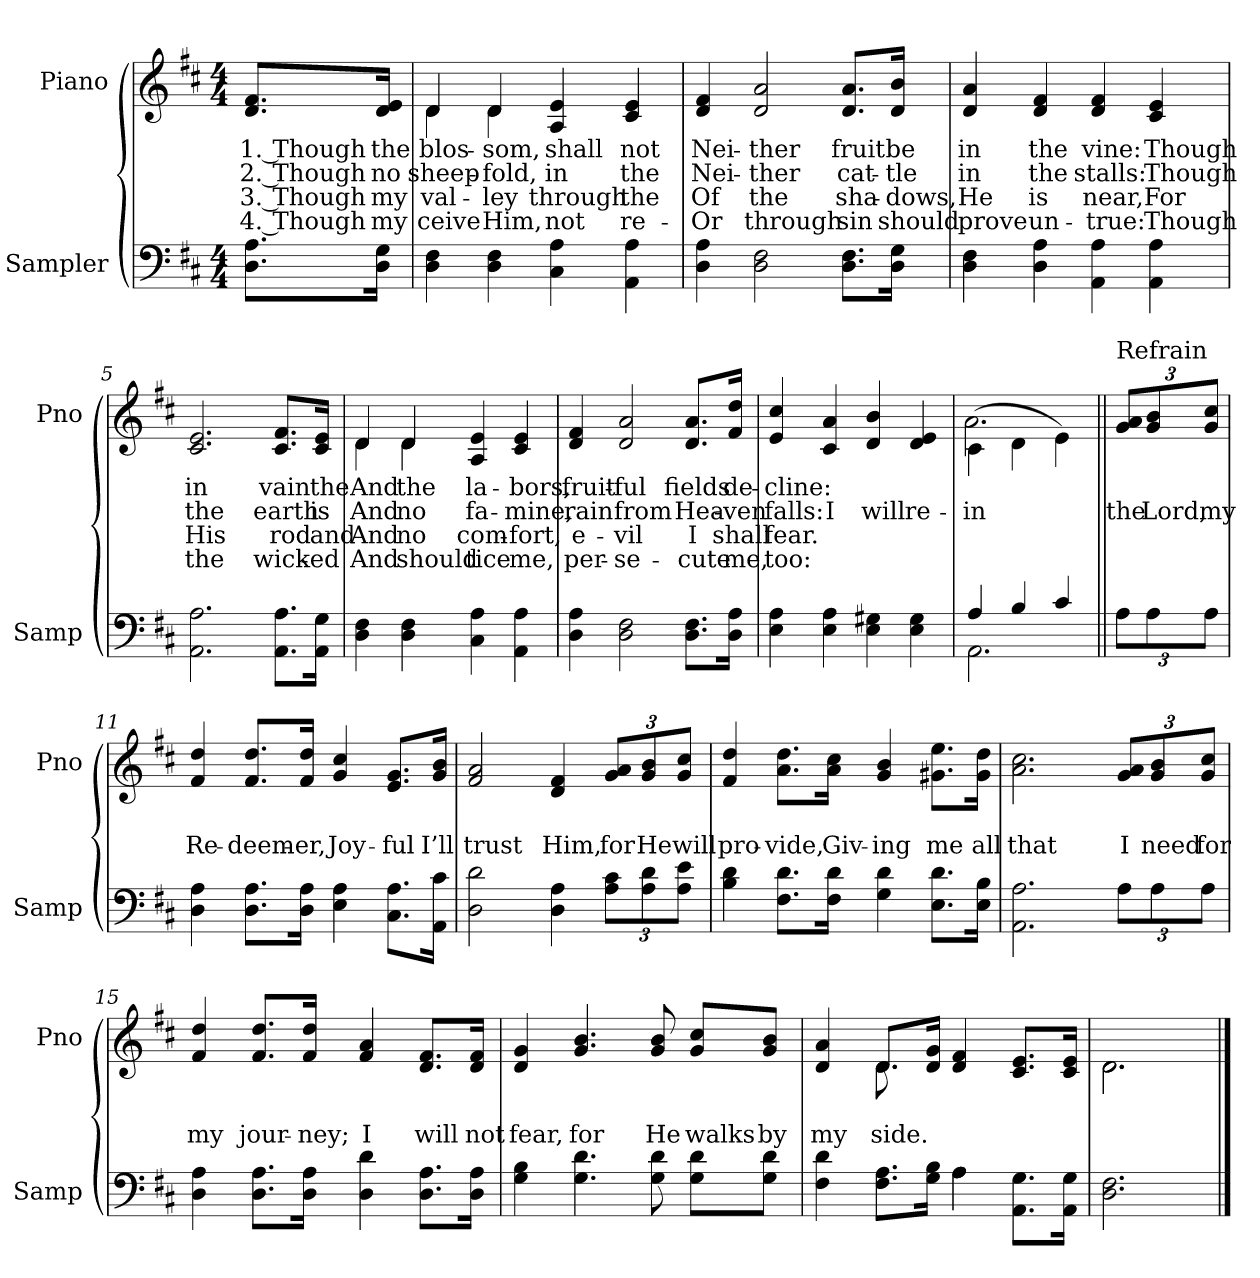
**kern	**kern	**text	**text	**text	**text
*part2	*part1	*part1	*part1	*part1	*part1
*staff2	*staff1	*staff1	*staff1	*staff1	*staff1
*I"Sampler	*I"Piano	*	*	*	*
*I'Samp	*I'Pno	*	*	*	*
*clefF4	*clefG2	*	*	*	*
*k[f#c#]	*k[f#c#]	*	*	*	*
*D:	*D:	*	*	*	*
*M4/4	*M4/4	*	*	*	*
=1	=1	=1	=1	=1	=1
8.D\ 8.A\L	8.d/ 8.f#/L	1. Though	2. Though	3. Though	4. Though
16D\ 16G\Jk	16d/ 16e/Jk	the	no	my	my
=2	=2	=2	=2	=2	=2
*	*^	*	*	*	*
4D 4F#	4d/	4d	blos-	sheep-	val-	-ceive
4D 4F#	4d/	4d	-som,	-fold,	-ley	Him,
4C# 4A	4A 4e	2ryy	shall	in	through	not
4AA 4A	4c# 4e	.	not	the	the	re-
*	*v	*v	*	*	*	*
=3	=3	=3	=3	=3	=3
4D 4A	4d 4f#	Nei-	Nei-	Of	Or
2D 2F#	2d 2a	-ther	-ther	the	through
8.D\ 8.F#\L	8.d/ 8.a/L	fruit	cat-	sha-	sin
16D\ 16G\Jk	16d/ 16b/Jk	be	-tle	-dows,	should
=4	=4	=4	=4	=4	=4
4D 4F#	4d 4a	in	in	He	prove
4D 4A	4d 4f#	the	the	is	un-
4AA 4A	4d 4f#	vine:	stalls:	near,	-true:
4AA 4A	4c# 4e	Though	Though	For	Though
=5	=5	=5	=5	=5	=5
2.AA 2.A	2.c# 2.e	in	the	His	the
8.AA\ 8.A\L	8.c#/ 8.f#/L	vain	earth	rod	wick-
16AA\ 16G\Jk	16c#/ 16e/Jk	the	is	and	-ed
=6	=6	=6	=6	=6	=6
*	*^	*	*	*	*
4D 4F#	4d/	4d	And	And	And	And
4D 4F#	4d/	4d	the	no	no	should
4C# 4A	4A 4e	2ryy	la-	fa-	com-	-tice
4AA 4A	4c# 4e	.	-bors,	-mine,	-fort,	me,
*	*v	*v	*	*	*	*
=7	=7	=7	=7	=7	=7
4D 4A	4d 4f#	fruit-	rain	e-	per-
2D 2F#	2d 2a	-ful	from	-vil	-se-
8.D\ 8.F#\L	8.d/ 8.a/L	fields	Hea-	I	-cute
16D\ 16A\Jk	16f#/ 16dd/Jk	de-	-ven	shall	me,
=8	=8	=8	=8	=8	=8
4E 4A	4e 4cc#	-cline:	falls:	fear.	too:
4E 4A	4c# 4a	.	I	.	.
4E 4G#X	4d 4b	.	will	.	.
4E 4G#	4d 4e	.	re-	.	.
=9	=9	=9	=9	=9	=9
*^	*^	*	*	*	*
4A/	2.AA	(4c#\	2.a	.	in	.	.
4B	.	4d\	.	.	.	.	.
4c#	.	4e\)	.	.	.	.	.
*v	*v	*	*	*	*	*	*
*	*v	*v	*	*	*	*
=10||	=10||	=10||	=10||	=10||	=10||
!	!LO:TX:t=Refrain	!	!	!	!
12A\L	12g/ 12a/L	.	the	.	.
12A\	12g/ 12b/	.	Lord,	.	.
12A\J	12g/ 12cc#/J	.	my	.	.
=11	=11	=11	=11	=11	=11
4D 4A	4f# 4dd	.	Re-	.	.
8.D\ 8.A\L	8.f#/ 8.dd/L	.	-deem-	.	.
16D\ 16A\Jk	16f#/ 16dd/Jk	.	-er,	.	.
4E 4A	4g 4cc#	.	Joy-	.	.
8.C#\ 8.A\L	8.e/ 8.g/L	.	-ful	.	.
16AA\ 16c#\Jk	16g/ 16b/Jk	.	I’ll	.	.
=12	=12	=12	=12	=12	=12
2D 2d	2f# 2a	.	trust	.	.
4D 4A	4d 4f#	.	Him,	.	.
12A\ 12c#\L	12g/ 12a/L	.	for	.	.
12A\ 12d\	12g/ 12b/	.	He	.	.
12A\ 12e\J	12g/ 12cc#/J	.	will	.	.
=13	=13	=13	=13	=13	=13
4B 4d	4f# 4dd	.	pro-	.	.
8.F#\ 8.d\L	8.a\ 8.dd\L	.	-vide,	.	.
16F#\ 16d\Jk	16a\ 16cc#\Jk	.	Giv-	.	.
4G 4d	4g 4b	.	-ing	.	.
8.E\ 8.d\L	8.g#X\ 8.ee\L	.	me	.	.
16E\ 16B\Jk	16g#\ 16dd\Jk	.	all	.	.
=14	=14	=14	=14	=14	=14
2.AA 2.A	2.a 2.cc#	.	that	.	.
12A\L	12g/ 12a/L	.	I	.	.
12A\	12g/ 12b/	.	need	.	.
12A\J	12g/ 12cc#/J	.	for	.	.
=15	=15	=15	=15	=15	=15
4D 4A	4f# 4dd	.	my	.	.
8.D\ 8.A\L	8.f#/ 8.dd/L	.	jour-	.	.
16D\ 16A\Jk	16f#/ 16dd/Jk	.	-ney;	.	.
4D 4d	4f# 4a	.	I	.	.
8.D\ 8.A\L	8.d/ 8.f#/L	.	will	.	.
16D\ 16A\Jk	16d/ 16f#/Jk	.	not	.	.
=16	=16	=16	=16	=16	=16
4G 4B	4d 4g	.	fear,	.	.
4.G 4.d	4.g 4.b	.	for	.	.
8G 8d	8g 8b	.	He	.	.
8G\ 8d\L	8g/ 8cc#/L	.	walks	.	.
8G\ 8d\J	8g/ 8b/J	.	by	.	.
=17	=17	=17	=17	=17	=17
*^	*^	*	*	*	*
4F# 4d	2ryy	4d 4a	4ryy	.	my	.	.
8.F#\ 8.A\L	.	8.d/L	8.d	.	side.	.	.
16G\ 16B\Jk	.	16d/ 16g/Jk	2ryy	.	.	.	.
4A\	4A	4d 4f#	.	.	.	.	.
8.AA\ 8.G\L	4ryy	8.c#/ 8.e/L	.	.	.	.	.
16AA\ 16G\Jk	.	16c#/ 16e/Jk	16ryy	.	.	.	.
*v	*v	*	*	*	*	*	*
=18	=18	=18	=18	=18	=18	=18
2.D 2.F#	2.d\	2.d	.	.	.	.
*	*v	*v	*	*	*	*
==	==	==	==	==	==
*-	*-	*-	*-	*-	*-
